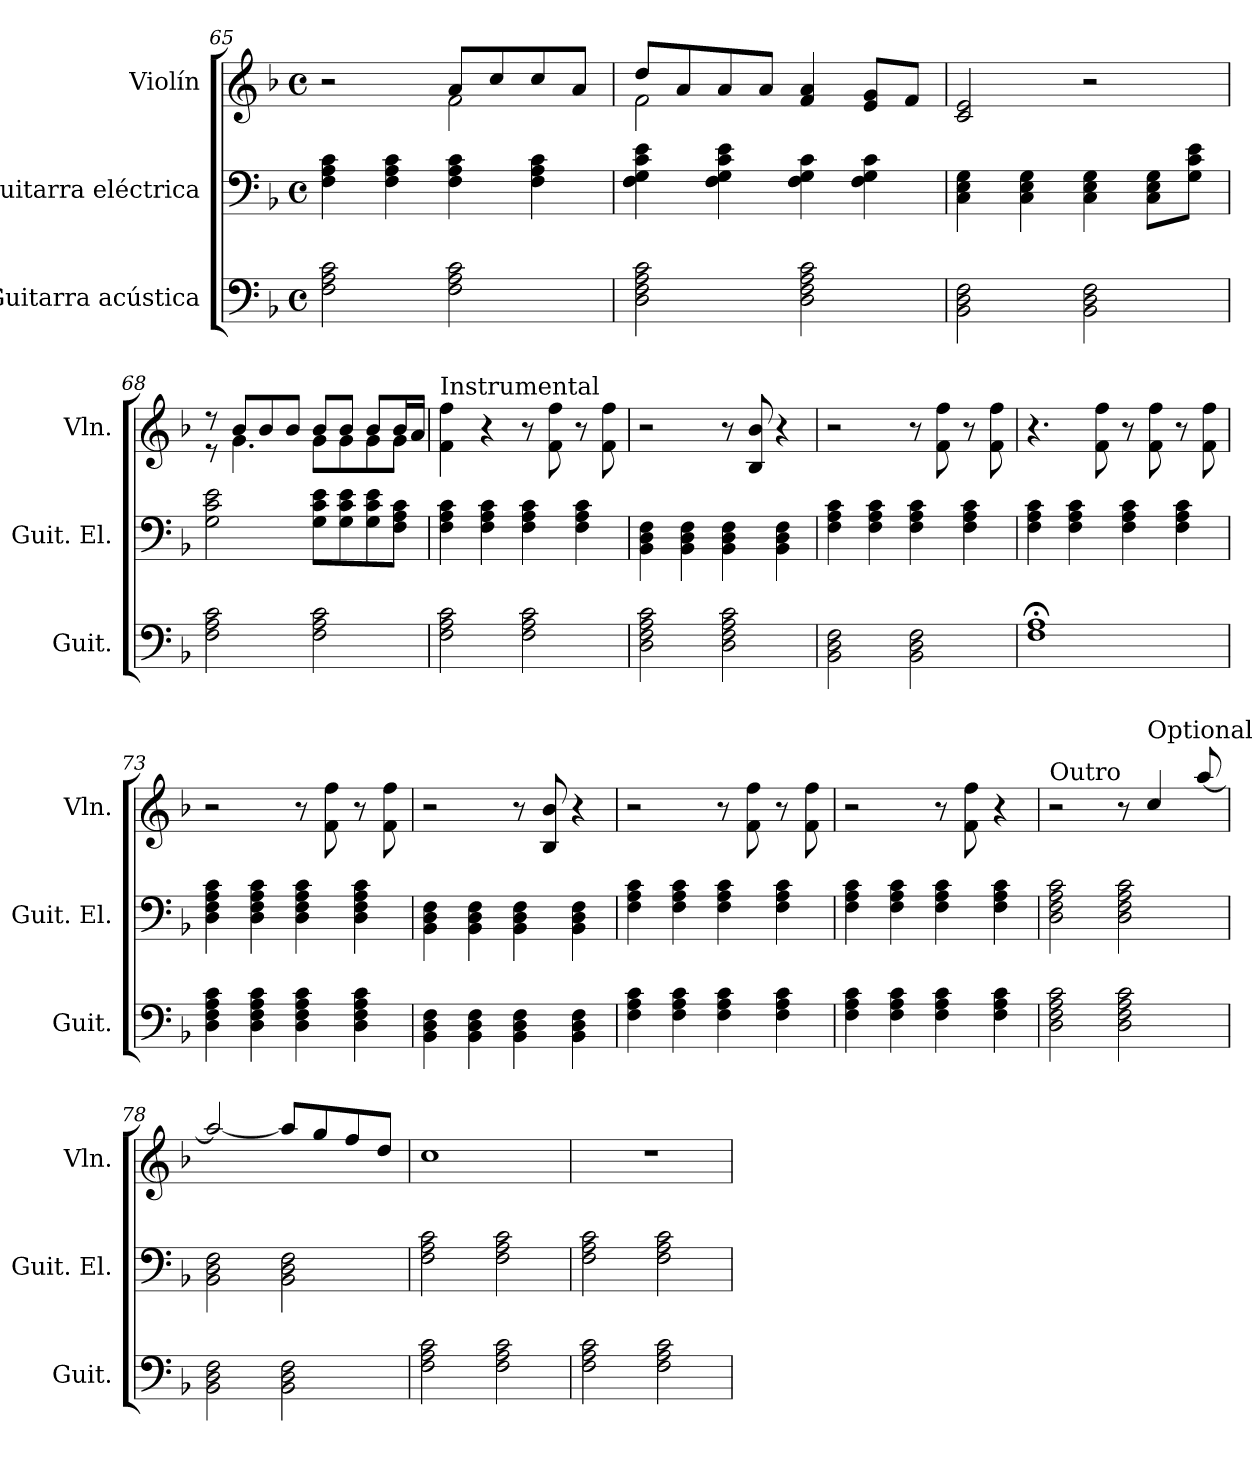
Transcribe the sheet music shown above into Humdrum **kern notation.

**kern	**kern	**kern
*part3	*part2	*part1
*staff3	*staff2	*staff1
*I"Guitarra acústica	*I"Guitarra eléctrica	*I"Violín
*I'Guit.	*I'Guit. El.	*I'Vln.
*	*	*clefG2
*k[b-]	*k[b-]	*k[b-]
*M4/4	*M4/4	*M4/4
*met(c)	*met(c)	*met(c)
=65	=65	=65
*	*	*^
2F\ 2A\ 2c\	4F\ 4A\ 4c\	2r	2ryy
.	4F\ 4A\ 4c\	.	.
2F\ 2A\ 2c\	4F\ 4A\ 4c\	8a/L	2f\
.	.	8cc/	.
.	4F\ 4A\ 4c\	8cc/	.
.	.	8a/J	.
!!LO:LB:g=z	!!
=66	=66	=66	=66
2D\ 2F\ 2A\ 2c\	4F\ 4G\ 4c\ 4e\	8dd/L	2f\
.	.	8a/	.
.	4F\ 4G\ 4c\ 4e\	8a/	.
.	.	8a/J	.
2D\ 2F\ 2A\ 2c\	4F\ 4G\ 4c\	4f/ 4a/	2ryy
.	4F\ 4G\ 4c\	8e/ 8g/L	.
.	.	8f/J	.
*	*	*v	*v
=67	=67	=67
2BB-\ 2D\ 2F\	4C\ 4E\ 4G\	2c/ 2e/
.	4C\ 4E\ 4G\	.
2BB-\ 2D\ 2F\	4C\ 4E\ 4G\	2r
.	8C\ 8E\ 8G\L	.
.	8G\ 8c\ 8e\J	.
=68	=68	=68
*	*	*^
2F\ 2A\ 2c\	2G\ 2c\ 2e\	8r	8r
.	.	8b-/L	4.g\
.	.	8b-/	.
.	.	8b-/J	.
2F\ 2A\ 2c\	8G\ 8c\ 8e\L	8b-/L	8g\L
.	8G\ 8c\ 8e\	8b-/J	8g\
.	8G\ 8c\ 8e\	8b-/L	8g\
.	8F\ 8A\ 8c\J	16b-/L	8g\J
.	.	16a/JJ	.
*	*	*v	*v
=69	=69	=69
!	!	!LO:TX:a:t=Instrumental
2F\ 2A\ 2c\	4F\ 4A\ 4c\	4f\ 4ff\
.	4F\ 4A\ 4c\	4r
2F\ 2A\ 2c\	4F\ 4A\ 4c\	8r
.	.	8f\ 8ff\
.	4F\ 4A\ 4c\	8r
.	.	8f\ 8ff\
=70	=70	=70
2D\ 2F\ 2A\ 2c\	4BB-\ 4D\ 4F\	2r
.	4BB-\ 4D\ 4F\	.
2D\ 2F\ 2A\ 2c\	4BB-\ 4D\ 4F\	8r
.	.	8B-/ 8b-/
.	4BB-\ 4D\ 4F\	4r
=71	=71	=71
2BB-\ 2D\ 2F\	4F\ 4A\ 4c\	2r
.	4F\ 4A\ 4c\	.
2BB-\ 2D\ 2F\	4F\ 4A\ 4c\	8r
.	.	8f\ 8ff\
.	4F\ 4A\ 4c\	8r
.	.	8f\ 8ff\
!!LO:LB:g=z
=72	=72	=72
1F;< 1A;<	4F\ 4A\ 4c\	4.r
.	4F\ 4A\ 4c\	.
.	.	8f\ 8ff\
.	4F\ 4A\ 4c\	8r
.	.	8f\ 8ff\
.	4F\ 4A\ 4c\	8r
.	.	8f\ 8ff\
=73	=73	=73
4D\ 4F\ 4A\ 4c\	4D\ 4F\ 4A\ 4c\	2r
4D\ 4F\ 4A\ 4c\	4D\ 4F\ 4A\ 4c\	.
4D\ 4F\ 4A\ 4c\	4D\ 4F\ 4A\ 4c\	8r
.	.	8f\ 8ff\
4D\ 4F\ 4A\ 4c\	4D\ 4F\ 4A\ 4c\	8r
.	.	8f\ 8ff\
=74	=74	=74
4BB-\ 4D\ 4F\	4BB-\ 4D\ 4F\	2r
4BB-\ 4D\ 4F\	4BB-\ 4D\ 4F\	.
4BB-\ 4D\ 4F\	4BB-\ 4D\ 4F\	8r
.	.	8B-/ 8b-/
4BB-\ 4D\ 4F\	4BB-\ 4D\ 4F\	4r
=75	=75	=75
4F\ 4A\ 4c\	4F\ 4A\ 4c\	2r
4F\ 4A\ 4c\	4F\ 4A\ 4c\	.
4F\ 4A\ 4c\	4F\ 4A\ 4c\	8r
.	.	8f\ 8ff\
4F\ 4A\ 4c\	4F\ 4A\ 4c\	8r
.	.	8f\ 8ff\
=76	=76	=76
4F\ 4A\ 4c\	4F\ 4A\ 4c\	2r
4F\ 4A\ 4c\	4F\ 4A\ 4c\	.
4F\ 4A\ 4c\	4F\ 4A\ 4c\	8r
.	.	8f\ 8ff\
4F\ 4A\ 4c\	4F\ 4A\ 4c\	4r
=77	=77	=77
!	!	!LO:TX:a:t=Outro
2D\ 2F\ 2A\ 2c\	2D\ 2F\ 2A\ 2c\	2r
2D\ 2F\ 2A\ 2c\	2D\ 2F\ 2A\ 2c\	8r
!	!	!LO:TX:a:t=Optional
.	.	4cc/
.	.	[8aa/
=78	=78	=78
2BB-\ 2D\ 2F\	2BB-\ 2D\ 2F\	2aa/_
2BB-\ 2D\ 2F\	2BB-\ 2D\ 2F\	8aa/L]
.	.	8gg/
.	.	8ff/
.	.	8dd/J
!!LO:PB:g=z
=79	=79	=79
2F\ 2A\ 2c\	2F\ 2A\ 2c\	1cc
2F\ 2A\ 2c\	2F\ 2A\ 2c\	.
=80	=80	=80
2F\ 2A\ 2c\	2F\ 2A\ 2c\	1r
2F\ 2A\ 2c\	2F\ 2A\ 2c\	.
=	=	=
*-	*-	*-
